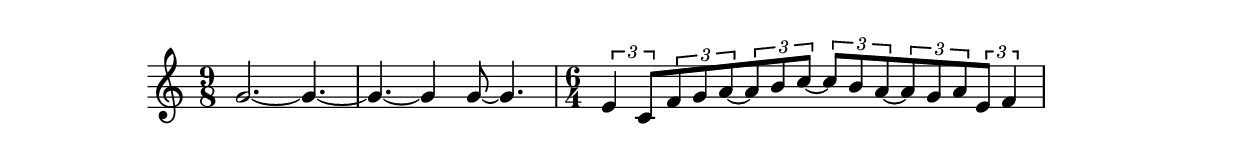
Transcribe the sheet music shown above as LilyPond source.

\version "2.17.11"

\header {
texidoc = "
Note head completion may be broken into sub-bar units by setting the
@code{completionUnit} property.
"
}

\layout {
  \context {
    \Voice
    \remove "Note_heads_engraver"
    \consists "Completion_heads_engraver"
  }
}

\context Staff \relative f {
  \time 9/8
  \set completionUnit = #(ly:make-moment 3/8)
  g'1.. g2
  \time 6/4
  \set completionUnit = #(ly:make-moment 1/4)
  \tupletSpan 4
  \tuplet 3/2 { e4 c8 f g a4 b8 c4 b8 a4 g8 a e f4 }
}
